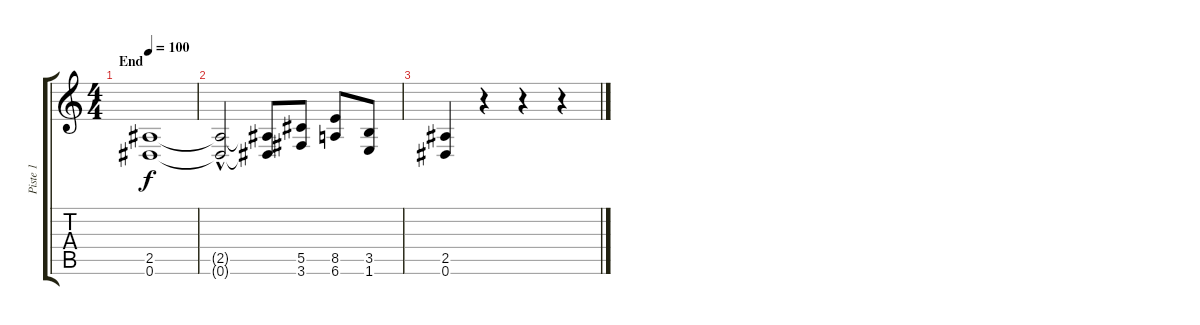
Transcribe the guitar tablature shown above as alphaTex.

\track ("Piste 1" "Piste 1") {instrument distortionguitar}
\staff {score tabs}
\tuning (Eb4 Bb3 Gb3 Db3 Ab2 Eb2) {hide}
\ts (4 4)
\section ("" "End")
\tempo 100
\clef g2
\ks c
(2.5 0.6).1{dy f} |
(2.5{hac t} 0.6{t}).2 (2.5{t} 0.6{t}).8 (5.5 3.6).8 (8.5 6.6).8 (3.5 1.6).8 |
(2.5 0.6).4 r.4 r.4 r.4
